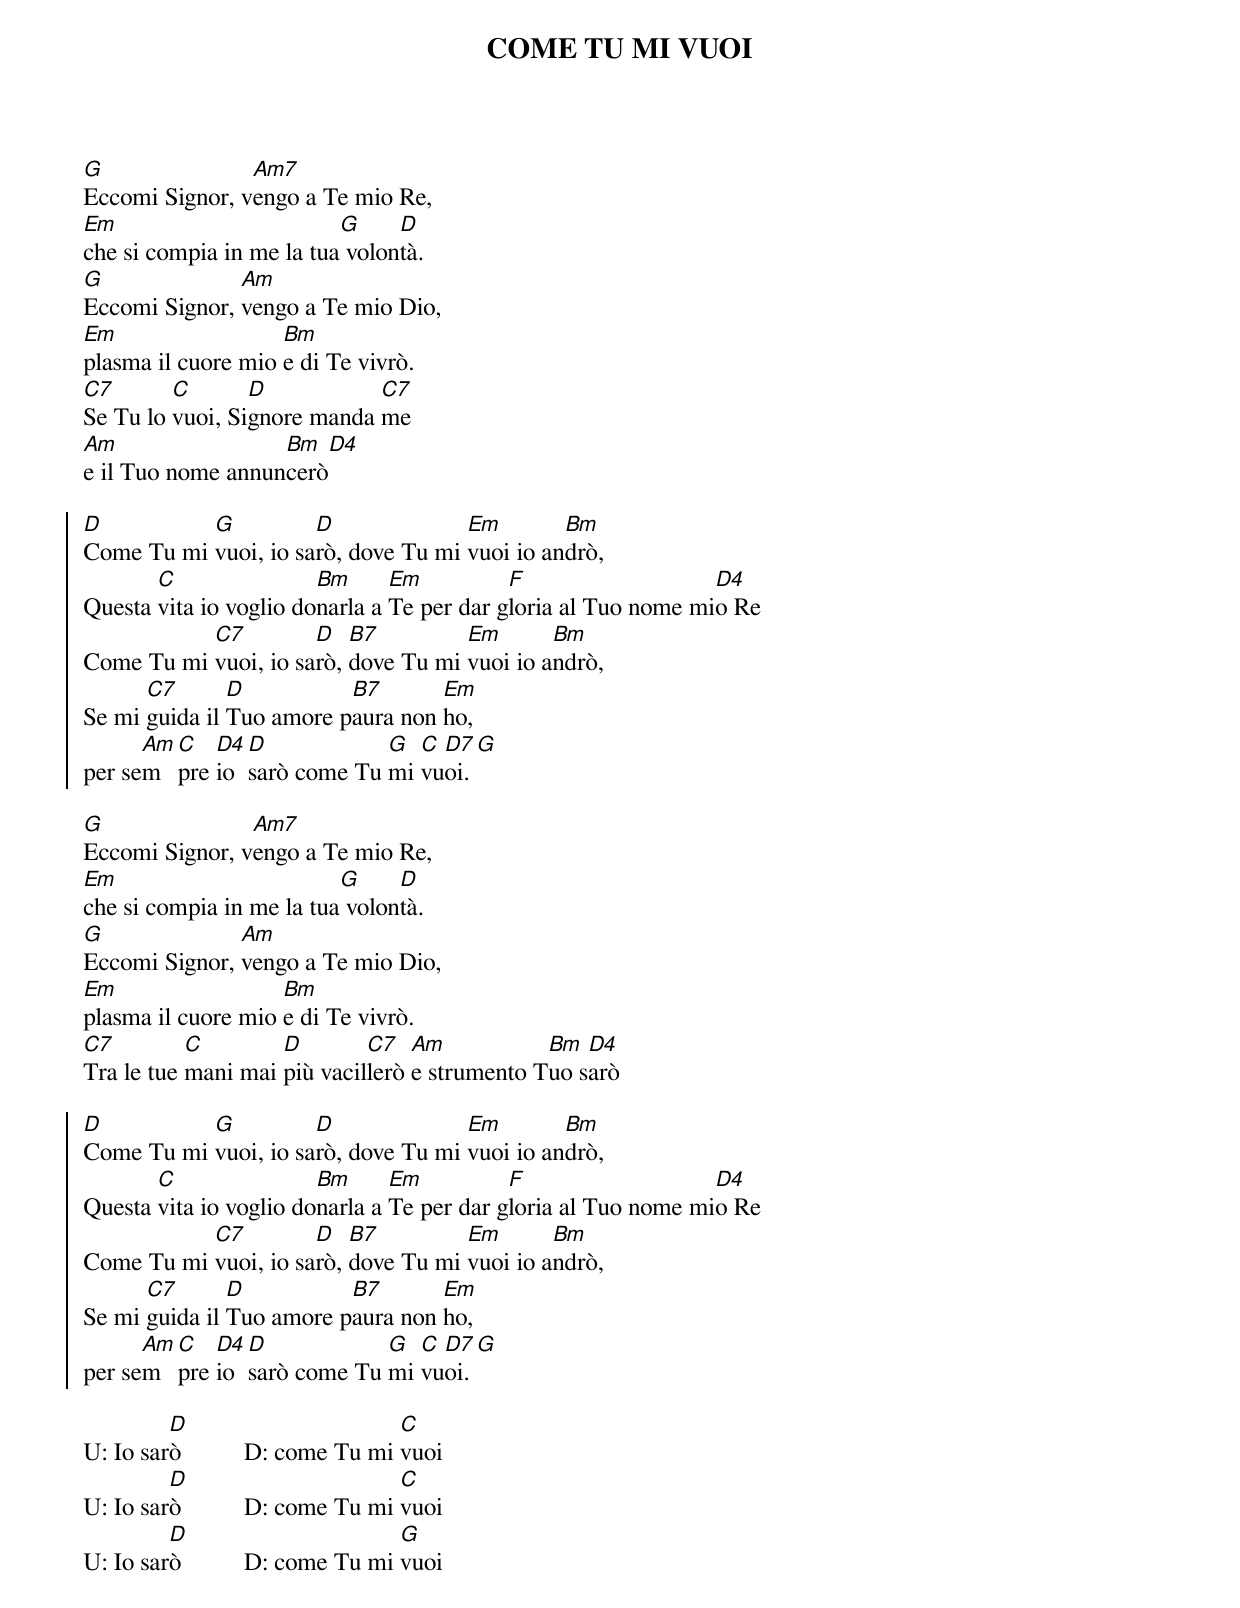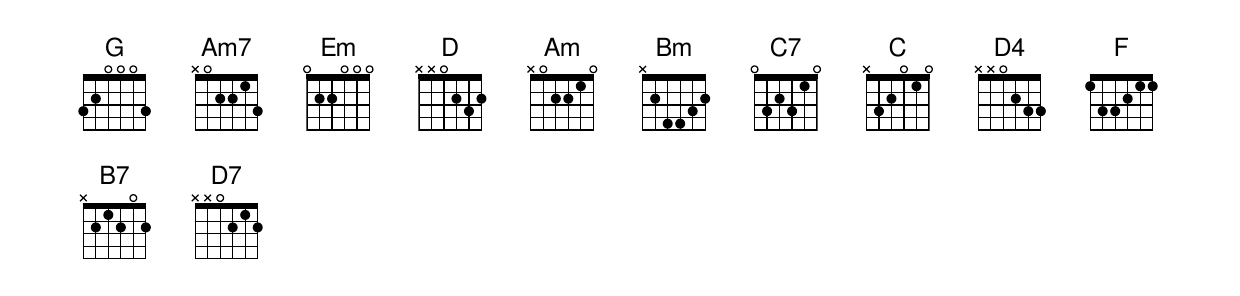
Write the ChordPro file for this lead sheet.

{title:COME TU MI VUOI}


[G]Eccomi Signor, v[Am7]engo a Te mio Re,
[Em]che si compia in me la tua[G] volon[D]tà.
[G]Eccomi Signor, [Am]vengo a Te mio Dio,
[Em]plasma il cuore mio [Bm]e di Te vivrò.
[C7]Se Tu lo [C]vuoi, Si[D]gnore manda [C7]me
[Am]e il Tuo nome annun[Bm]cerò[D4]

{soc}
[D]Come Tu mi [G]vuoi, io sa[D]rò, dove Tu mi [Em]vuoi io an[Bm]drò,
Questa [C]vita io voglio do[Bm]narla a [Em]Te per dar g[F]loria al Tuo nome mi[D4]o Re
Come Tu mi [C7]vuoi, io sa[D]rò, [B7]dove Tu mi [Em]vuoi io a[Bm]ndrò,
Se mi [C7]guida il [D]Tuo amore p[B7]aura non [Em]ho,
per se[Am]m[C]pre [D4]io [D]sarò come Tu [G]mi [C]vu[D7]oi. [G]
{eoc}

[G]Eccomi Signor, v[Am7]engo a Te mio Re,
[Em]che si compia in me la tua[G] volon[D]tà.
[G]Eccomi Signor, [Am]vengo a Te mio Dio,
[Em]plasma il cuore mio [Bm]e di Te vivrò.
[C7]Tra le tue [C]mani mai [D]più vacil[C7]lerò [Am]e strumento T[Bm]uo s[D4]arò

{soc}
[D]Come Tu mi [G]vuoi, io sa[D]rò, dove Tu mi [Em]vuoi io an[Bm]drò,
Questa [C]vita io voglio do[Bm]narla a [Em]Te per dar g[F]loria al Tuo nome mi[D4]o Re
Come Tu mi [C7]vuoi, io sa[D]rò, [B7]dove Tu mi [Em]vuoi io a[Bm]ndrò,
Se mi [C7]guida il [D]Tuo amore p[B7]aura non [Em]ho,
per se[Am]m[C]pre [D4]io [D]sarò come Tu [G]mi [C]vu[D7]oi. [G]
{eoc}

U: Io sar[D]ò          D: come Tu mi [C]vuoi
U: Io sar[D]ò          D: come Tu mi [C]vuoi
U: Io sar[D]ò          D: come Tu mi [G]vuoi
